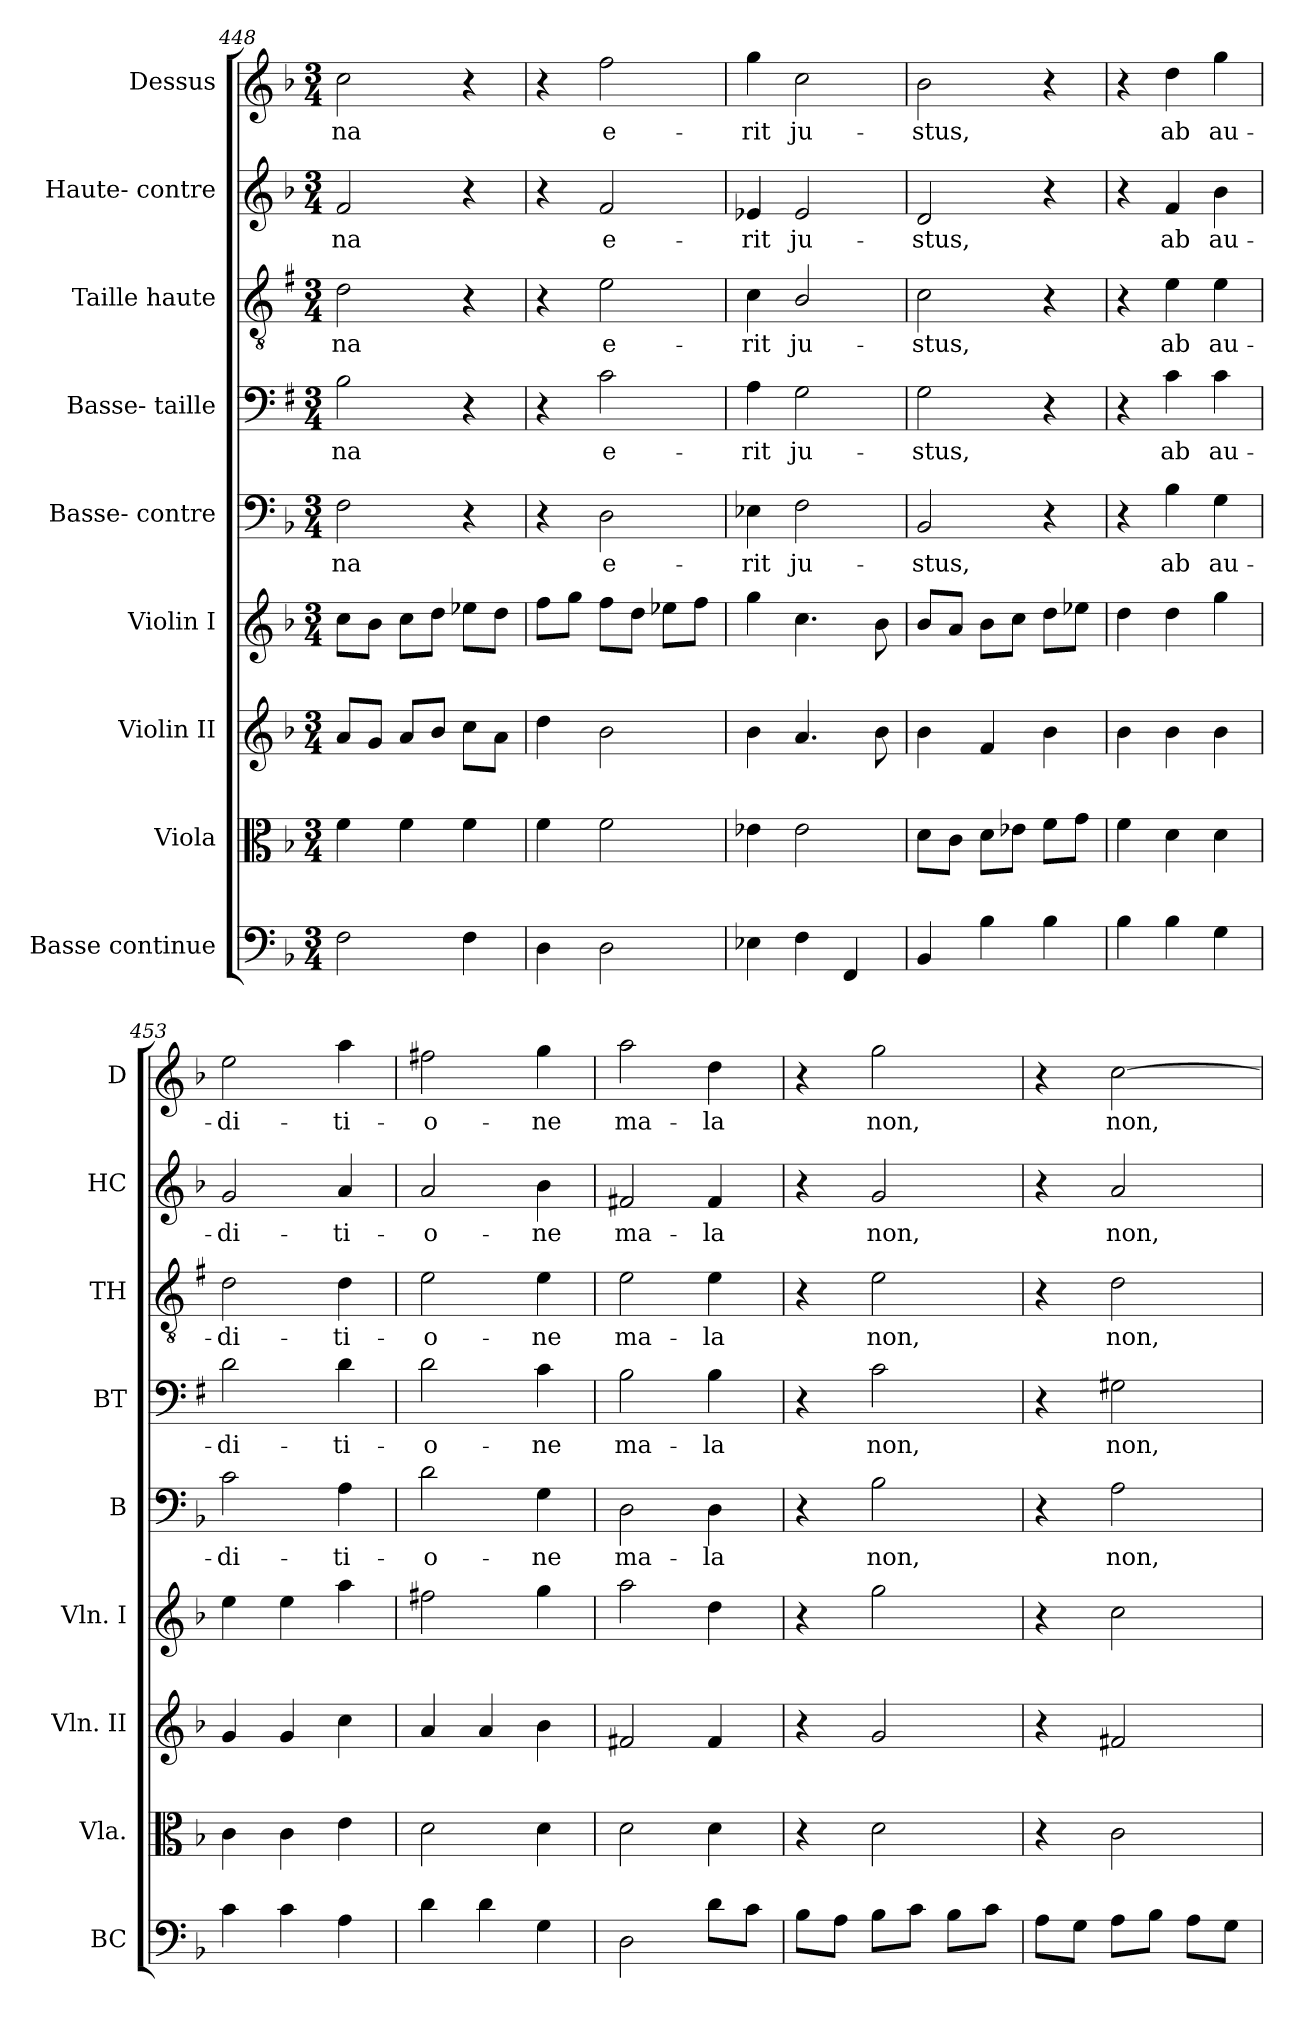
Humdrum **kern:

**kern	**kern	**kern	**kern	**kern	**text	**kern	**text	**kern	**text	**kern	**text	**kern	**text
*part9	*part8	*part7	*part6	*part5	*part5	*part4	*part4	*part3	*part3	*part2	*part2	*part1	*part1
*staff9	*staff8	*staff7	*staff6	*staff5	*staff5	*staff4	*staff4	*staff3	*staff3	*staff2	*staff2	*staff1	*staff1
*I"Basse  continue	*I"Viola	*I"Violin II	*I"Violin I	*I"Basse- contre	*	*I"Basse- taille	*	*I"Taille haute	*	*I"Haute- contre	*	*I"Dessus	*
*I'BC	*I'Vla.	*I'Vln. II	*I'Vln. I	*I'B	*	*I'BT	*	*I'TH	*	*I'HC	*	*I'D	*
*clefF4	*clefC3	*clefG2	*clefG2	*clefF4	*	*clefF4	*	*clefGv2	*	*clefG2	*	*clefG2	*
*	*	*	*	*	*	*ITrd1c2	*	*ITrd1c2	*	*	*	*	*
*k[b-]	*k[b-]	*k[b-]	*k[b-]	*k[b-]	*	*k[b-]	*	*k[b-]	*	*k[b-]	*	*k[b-]	*
*F:	*F:	*F:	*F:	*F:	*	*F:	*	*F:	*	*F:	*	*F:	*
*M3/4	*M3/4	*M3/4	*M3/4	*M3/4	*	*M3/4	*	*M3/4	*	*M3/4	*	*M3/4	*
=448	=448	=448	=448	=448	=448	=448	=448	=448	=448	=448	=448	=448	=448
!	!	!	!	!	!LO:LY:b	!	!LO:LY:b	!	!LO:LY:b	!	!LO:LY:b	!	!LO:LY:b
2F\	4f\	8a/L	8cc\L	2F\	-na	2A>\	-na	2c\	-na	2f/	-na	2cc>\	-na
.	.	8g/J	8b-\J	.	.	.	.	.	.	.	.	.	.
.	4f\	8a/L	8cc\L	.	.	.	.	.	.	.	.	.	.
.	.	8b-/J	8dd\J	.	.	.	.	.	.	.	.	.	.
4F\	4f\	8cc\L	8ee-X\L	4r	.	4r	.	4r	.	4r	.	4r	.
.	.	8a\J	8dd\J	.	.	.	.	.	.	.	.	.	.
=449	=449	=449	=449	=449	=449	=449	=449	=449	=449	=449	=449	=449	=449
4D\	4f\	4dd\	8ff\L	4r	.	4r	.	4r	.	4r	.	4r	.
.	.	.	8gg\J	.	.	.	.	.	.	.	.	.	.
!	!	!	!	!	!LO:LY:b	!	!LO:LY:b	!	!LO:LY:b	!	!LO:LY:b	!	!LO:LY:b
2D\	2f\	2b-\	8ff\L	2D\	e-	2B-\	e-	2d\	e-	2f/	e-	2ff\	e-
.	.	.	8dd\J	.	.	.	.	.	.	.	.	.	.
.	.	.	8ee-X\L	.	.	.	.	.	.	.	.	.	.
.	.	.	8ff\J	.	.	.	.	.	.	.	.	.	.
=450	=450	=450	=450	=450	=450	=450	=450	=450	=450	=450	=450	=450	=450
!	!	!	!	!	!LO:LY:b	!	!LO:LY:b	!	!LO:LY:b	!	!LO:LY:b	!	!LO:LY:b
4E-X\	4e-X\	4b-\	4gg\	4E-X\	-rit	4G\	-rit	4B-\	-rit	4e-X/	-rit	4gg\	-rit
!	!	!	!	!	!LO:LY:b	!	!LO:LY:b	!	!LO:LY:b	!	!LO:LY:b	!	!LO:LY:b
4F\	2e->\	4.a>/	4.cc>\	2F\	ju-	2F\	ju-	2A>/	ju-	2e->/	ju-	2cc>\	ju-
4FF/	.	.	.	.	.	.	.	.	.	.	.	.	.
.	.	8b-\	8b-\	.	.	.	.	.	.	.	.	.	.
=451	=451	=451	=451	=451	=451	=451	=451	=451	=451	=451	=451	=451	=451
!	!	!	!	!	!LO:LY:b	!	!LO:LY:b	!	!LO:LY:b	!	!LO:LY:b	!	!LO:LY:b
4BB-/	8d\L	4b-\	8b-/L	2BB-/	-stus,	2F\	-stus,	2B-\	-stus,	2d/	-stus,	2b-\	-stus,
.	8c\J	.	8a/J	.	.	.	.	.	.	.	.	.	.
4B-\	8d\L	4f/	8b-\L	.	.	.	.	.	.	.	.	.	.
.	8e-X\J	.	8cc\J	.	.	.	.	.	.	.	.	.	.
4B-\	8f\L	4b-\	8dd\L	4r	.	4r	.	4r	.	4r	.	4r	.
.	8g\J	.	8ee-X\J	.	.	.	.	.	.	.	.	.	.
=452	=452	=452	=452	=452	=452	=452	=452	=452	=452	=452	=452	=452	=452
4B-\	4f\	4b->\	4dd\	4r	.	4r	.	4r	.	4r	.	4r	.
!	!	!	!	!	!LO:LY:b	!	!LO:LY:b	!	!LO:LY:b	!	!LO:LY:b	!	!LO:LY:b
4B-\	4d\	4b-\	4dd\	4B-\	ab	4B-\	ab	4d\	ab	4f/	ab	4dd\	ab
!	!	!	!	!	!LO:LY:b	!	!LO:LY:b	!	!LO:LY:b	!	!LO:LY:b	!	!LO:LY:b
4G\	4d\	4b-\	4gg\	4G\	au-	4B-\	au-	4d\	au-	4b-\	au-	4gg\	au-
=453	=453	=453	=453	=453	=453	=453	=453	=453	=453	=453	=453	=453	=453
!	!	!	!	!	!LO:LY:b	!	!LO:LY:b	!	!LO:LY:b	!	!LO:LY:b	!	!LO:LY:b
4c\	4c\	4g/	4ee\	2c\	-di-	2c\	-di-	2c\	-di-	2g/	-di-	2ee\	-di-
4c\	4c\	4g/	4ee\	.	.	.	.	.	.	.	.	.	.
!	!	!	!	!	!LO:LY:b	!	!LO:LY:b	!	!LO:LY:b	!	!LO:LY:b	!	!LO:LY:b
4A\	4e\	4cc\	4aa\	4A\	-ti-	4c\	-ti-	4c\	-ti-	4a/	-ti-	4aa\	-ti-
!!LO:LB:g=z
=454	=454	=454	=454	=454	=454	=454	=454	=454	=454	=454	=454	=454	=454
!	!	!	!	!	!LO:LY:b	!	!LO:LY:b	!	!LO:LY:b	!	!LO:LY:b	!	!LO:LY:b
4d\	2d\	4a/	2ff#X\	2d\	-o-	2c\	-o-	2d\	-o-	2a/	-o-	2ff#X\	-o-
4d\	.	4a/	.	.	.	.	.	.	.	.	.	.	.
!	!	!	!	!	!LO:LY:b	!	!LO:LY:b	!	!LO:LY:b	!	!LO:LY:b	!	!LO:LY:b
4G\	4d\	4b-\	4gg\	4G\	-ne	4B-\	-ne	4d\	-ne	4b-\	-ne	4gg\	-ne
=455	=455	=455	=455	=455	=455	=455	=455	=455	=455	=455	=455	=455	=455
!	!	!	!	!	!LO:LY:b	!	!LO:LY:b	!	!LO:LY:b	!	!LO:LY:b	!	!LO:LY:b
2D\	2d\	2f#X/	2aa\	2D\	ma-	2A\	ma-	2d\	ma-	2f#X/	ma-	2aa\	ma-
!	!	!	!	!	!LO:LY:b	!	!LO:LY:b	!	!LO:LY:b	!	!LO:LY:b	!	!LO:LY:b
8d\L	4d\	4f#/	4dd\	4D\	-la	4A\	-la	4d\	-la	4f#/	-la	4dd\	-la
8c\J	.	.	.	.	.	.	.	.	.	.	.	.	.
=456	=456	=456	=456	=456	=456	=456	=456	=456	=456	=456	=456	=456	=456
8B-\L	4r	4r	4r	4r	.	4r	.	4r	.	4r	.	4r	.
8A\J	.	.	.	.	.	.	.	.	.	.	.	.	.
!	!	!	!	!	!LO:LY:b	!	!LO:LY:b	!	!LO:LY:b	!	!LO:LY:b	!	!LO:LY:b
8B-\L	2d\	2g/	2gg\	2B-\	non,	2B-\	non,	2d\	non,	2g/	non,	2gg\	non,
8c\J	.	.	.	.	.	.	.	.	.	.	.	.	.
8B-\L	.	.	.	.	.	.	.	.	.	.	.	.	.
8c\J	.	.	.	.	.	.	.	.	.	.	.	.	.
=457	=457	=457	=457	=457	=457	=457	=457	=457	=457	=457	=457	=457	=457
8A\L	4r	4r	4r	4r	.	4r	.	4r	.	4r	.	4r	.
8G\J	.	.	.	.	.	.	.	.	.	.	.	.	.
!	!	!	!	!	!LO:LY:b	!	!LO:LY:b	!	!LO:LY:b	!	!LO:LY:b	!	!LO:LY:b
8A\L	2c\	2f#X/	2cc\	2A\	non,	2F#X\	non,	2c\	non,	2a/	non,	[2cc\	non,
8B-\J	.	.	.	.	.	.	.	.	.	.	.	.	.
8A\L	.	.	.	.	.	.	.	.	.	.	.	.	.
8G\J	.	.	.	.	.	.	.	.	.	.	.	.	.
=	=	=	=	=	=	=	=	=	=	=	=	=	=
*-	*-	*-	*-	*-	*-	*-	*-	*-	*-	*-	*-	*-	*-
